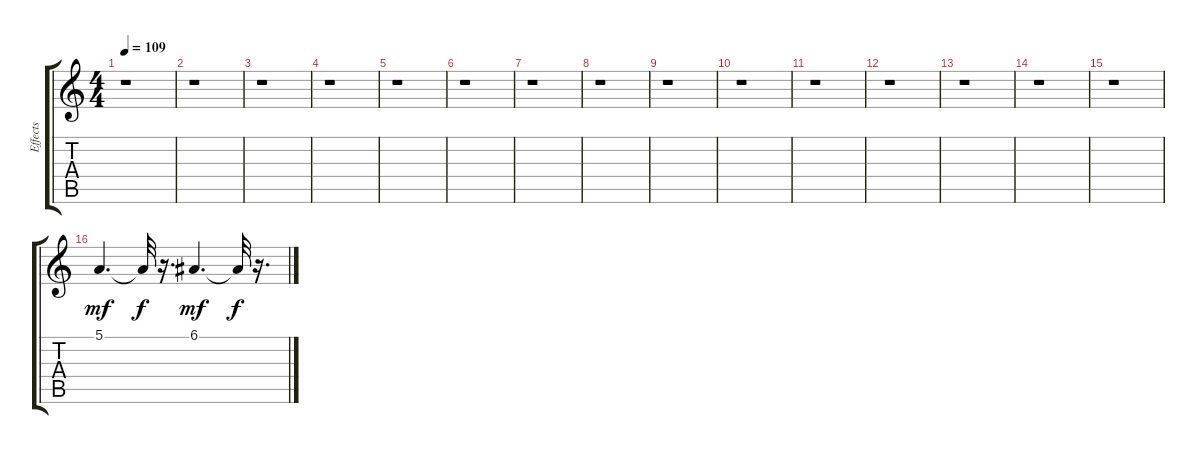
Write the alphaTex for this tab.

\track ("Effects" "Effects") {instrument synthvoice}
\staff {score tabs}
\tuning (E4 B3 G3 D3 A2 E2) {hide}
\ts (4 4)
\tempo 109
\clef g2
\ks c
r.1{dy mf} |
r.1 |
r.1 |
r.1 |
r.1 |
r.1 |
r.1 |
r.1 |
r.1 |
r.1 |
r.1 |
r.1 |
r.1 |
r.1 |
r.1 |
5.1.4{d} 5.1{t}.32{dy f} r.16{d} 6.1.4{d dy mf} 6.1{t}.32{dy f} r.16{d}
